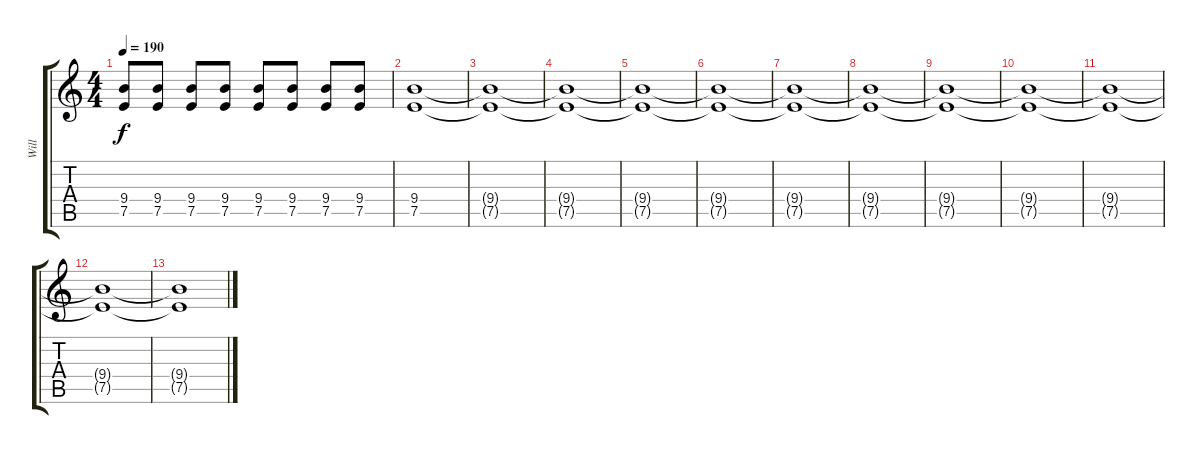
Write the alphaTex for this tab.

\track ("Will" "Will") {instrument distortionguitar}
\staff {score tabs}
\tuning (E4 B3 G3 D3 A2 E2) {hide}
\ts (4 4)
\tempo 190
\clef g2
\ks c
(9.4 7.5).8{dy f} (9.4 7.5).8 (9.4 7.5).8 (9.4 7.5).8 (9.4 7.5).8 (9.4 7.5).8 (9.4 7.5).8 (9.4 7.5).8 |
(9.4 7.5).1 |
(9.4{t} 7.5{t}).1 |
(9.4{t} 7.5{t}).1 |
(9.4{t} 7.5{t}).1 |
(9.4{t} 7.5{t}).1 |
(9.4{t} 7.5{t}).1 |
(9.4{t} 7.5{t}).1 |
(9.4{t} 7.5{t}).1 |
(9.4{t} 7.5{t}).1 |
(9.4{t} 7.5{t}).1 |
(9.4{t} 7.5{t}).1 |
(9.4{t} 7.5{t}).1
